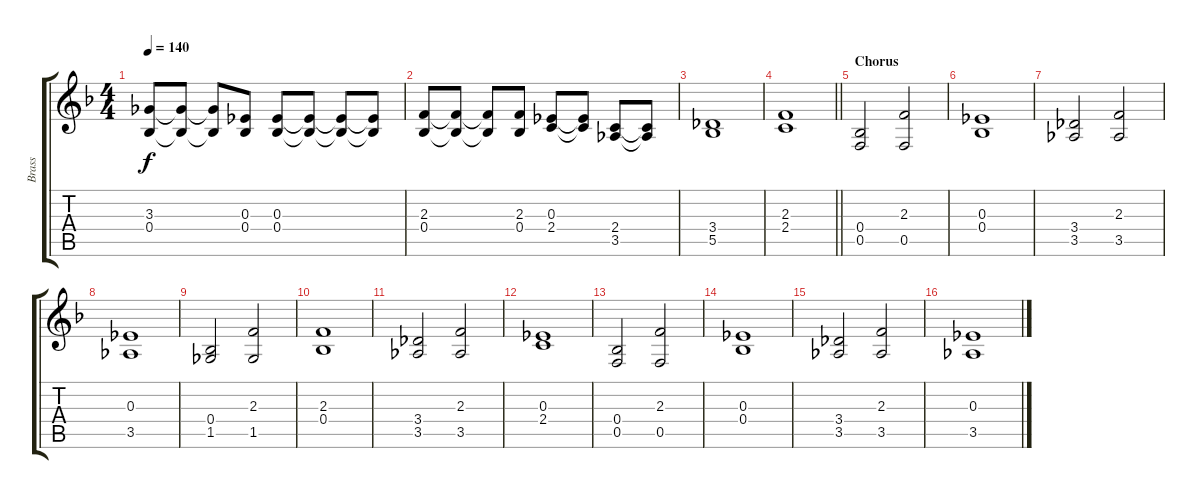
\track ("Brass" "Brass") {instrument brasssection}
\staff {score tabs}
\tuning (C5 G4 Eb4 Bb3 F3 C3) {hide}
\ts (4 4)
\tempo 140
\clef g2
\ks dminor
(3.3 0.4).8{dy f} (3.3{t} 0.4{t}).8 (3.3{t} 0.4{t}).8 (0.3 0.4).8 (0.3 0.4).8 (0.3{t} 0.4{t}).8 (0.3{t} 0.4{t}).8 (0.3{t} 0.4{t}).8 |
(2.3 0.4).8 (2.3{t} 0.4{t}).8 (2.3{t} 0.4{t}).8 (2.3 0.4).8 (0.3 2.4).8 (0.3{t} 2.4{t}).8 (2.4 3.5).8 (2.4{t} 3.5{t}).8 |
(3.4 5.5).1 |
\barLineRight lightlight
(2.3 2.4).1 |
\section ("" "Chorus")
(0.4 0.5).2 (2.3 0.5).2 |
(0.3 0.4).1 |
(3.4 3.5).2 (2.3 3.5).2 |
(0.3 3.5).1 |
(0.4 1.5).2 (2.3 1.5).2 |
(2.3 0.4).1 |
(3.4 3.5).2 (2.3 3.5).2 |
(0.3 2.4).1 |
(0.4 0.5).2 (2.3 0.5).2 |
(0.3 0.4).1 |
(3.4 3.5).2 (2.3 3.5).2 |
(0.3 3.5).1
